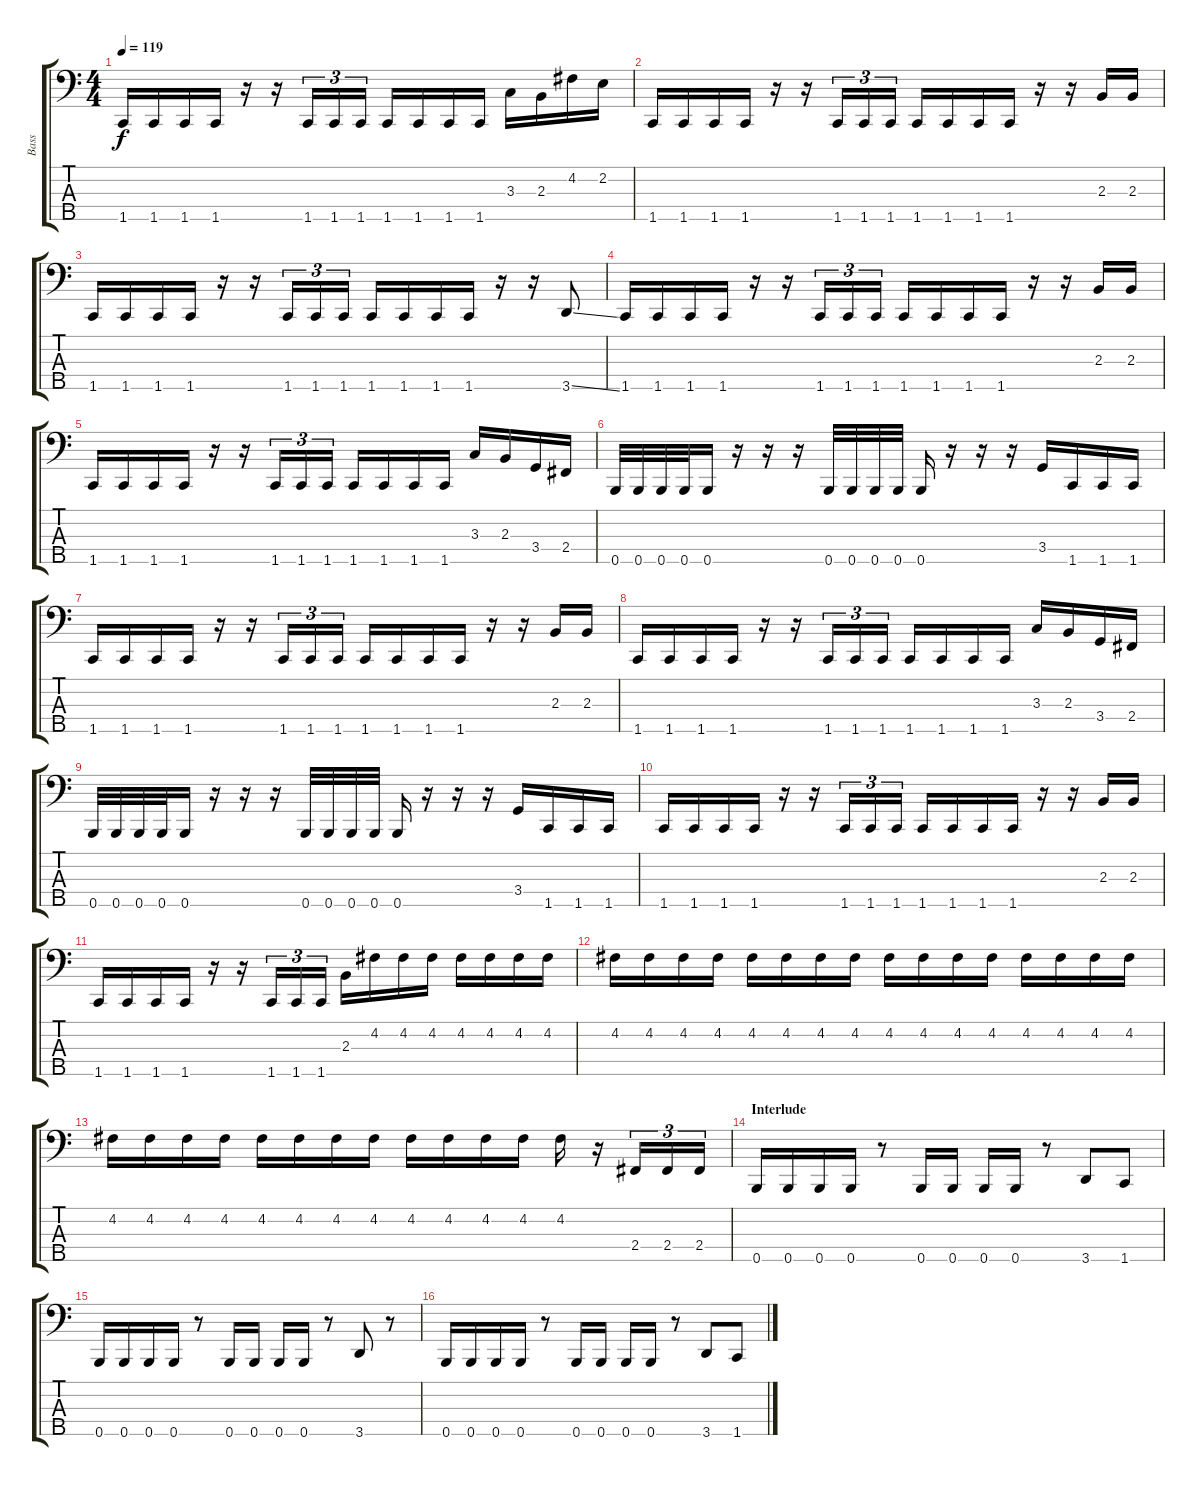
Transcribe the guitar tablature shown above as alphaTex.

\track ("Bass" "Bass") {instrument electricbasspick}
\staff {score tabs}
\tuning (G2 D2 A1 E1 B0) {hide}
\ts (4 4)
\tempo 119
\clef f4
\ks c
1.5.16{dy f} 1.5.16 1.5.16 1.5.16 r.16 r.16 1.5.16{tu (3 2)} 1.5.16{tu (3 2)} 1.5.16{tu (3 2)} 1.5.16 1.5.16 1.5.16 1.5.16 3.3.16 2.3.16 4.2.16 2.2.16 |
1.5.16 1.5.16 1.5.16 1.5.16 r.16 r.16 1.5.16{tu (3 2)} 1.5.16{tu (3 2)} 1.5.16{tu (3 2)} 1.5.16 1.5.16 1.5.16 1.5.16 r.16 r.16 2.3.16 2.3.16 |
1.5.16 1.5.16 1.5.16 1.5.16 r.16 r.16 1.5.16{tu (3 2)} 1.5.16{tu (3 2)} 1.5.16{tu (3 2)} 1.5.16 1.5.16 1.5.16 1.5.16 r.16 r.16 3.5{ss}.8 |
1.5.16 1.5.16 1.5.16 1.5.16 r.16 r.16 1.5.16{tu (3 2)} 1.5.16{tu (3 2)} 1.5.16{tu (3 2)} 1.5.16 1.5.16 1.5.16 1.5.16 r.16 r.16 2.3.16 2.3.16 |
1.5.16 1.5.16 1.5.16 1.5.16 r.16 r.16 1.5.16{tu (3 2)} 1.5.16{tu (3 2)} 1.5.16{tu (3 2)} 1.5.16 1.5.16 1.5.16 1.5.16 3.3.16 2.3.16 3.4.16 2.4.16 |
0.5.32 0.5.32 0.5.32 0.5.32 0.5.16 r.16 r.16 r.16 0.5.32 0.5.32 0.5.32 0.5.32 0.5.16 r.16 r.16 r.16 3.4.16 1.5.16 1.5.16 1.5.16 |
1.5.16 1.5.16 1.5.16 1.5.16 r.16 r.16 1.5.16{tu (3 2)} 1.5.16{tu (3 2)} 1.5.16{tu (3 2)} 1.5.16 1.5.16 1.5.16 1.5.16 r.16 r.16 2.3.16 2.3.16 |
1.5.16 1.5.16 1.5.16 1.5.16 r.16 r.16 1.5.16{tu (3 2)} 1.5.16{tu (3 2)} 1.5.16{tu (3 2)} 1.5.16 1.5.16 1.5.16 1.5.16 3.3.16 2.3.16 3.4.16 2.4.16 |
0.5.32 0.5.32 0.5.32 0.5.32 0.5.16 r.16 r.16 r.16 0.5.32 0.5.32 0.5.32 0.5.32 0.5.16 r.16 r.16 r.16 3.4.16 1.5.16 1.5.16 1.5.16 |
1.5.16 1.5.16 1.5.16 1.5.16 r.16 r.16 1.5.16{tu (3 2)} 1.5.16{tu (3 2)} 1.5.16{tu (3 2)} 1.5.16 1.5.16 1.5.16 1.5.16 r.16 r.16 2.3.16 2.3.16 |
1.5.16 1.5.16 1.5.16 1.5.16 r.16 r.16 1.5.16{tu (3 2)} 1.5.16{tu (3 2)} 1.5.16{tu (3 2)} 2.3.16 4.2.16 4.2.16 4.2.16 4.2.16 4.2.16 4.2.16 4.2.16 |
4.2.16 4.2.16 4.2.16 4.2.16 4.2.16 4.2.16 4.2.16 4.2.16 4.2.16 4.2.16 4.2.16 4.2.16 4.2.16 4.2.16 4.2.16 4.2.16 |
4.2.16 4.2.16 4.2.16 4.2.16 4.2.16 4.2.16 4.2.16 4.2.16 4.2.16 4.2.16 4.2.16 4.2.16 4.2.16 r.16 2.4.16{tu (3 2)} 2.4.16{tu (3 2)} 2.4.16{tu (3 2)} |
\section ("" "Interlude")
0.5.16 0.5.16 0.5.16 0.5.16 r.8 0.5.16 0.5.16 0.5.16 0.5.16 r.8 3.5.8 1.5.8 |
0.5.16 0.5.16 0.5.16 0.5.16 r.8 0.5.16 0.5.16 0.5.16 0.5.16 r.8 3.5.8 r.8 |
0.5.16 0.5.16 0.5.16 0.5.16 r.8 0.5.16 0.5.16 0.5.16 0.5.16 r.8 3.5.8 1.5.8
